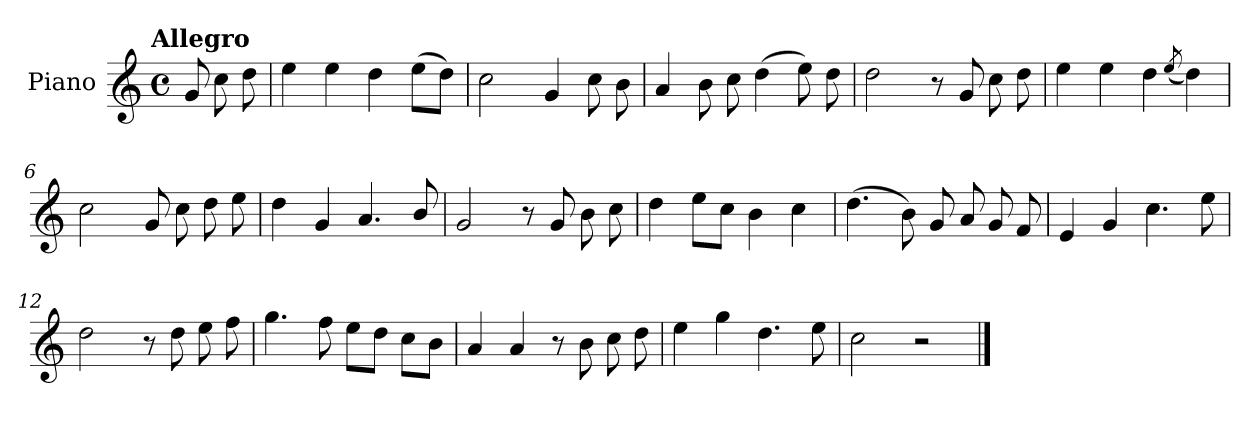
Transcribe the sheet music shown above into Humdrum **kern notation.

**kern
*part1
*staff1
*I"Piano
*I'Pno.
*clefG2
*k[]
!!LO:TX:omd:t=Allegro
*M4/4
*met(c)
*MM144
=
8g/
8cc\
8dd\
=1
4ee\
4ee\
4dd\
(>8ee\L
8dd\J)
=2
2cc\
4g/
8cc\
8b\
=3
4a/
8b\
8cc\
(>4dd\
8ee\)
8dd\
!!LO:LB:g=z
=4
2dd\
8r
8g/
8cc\
8dd\
=5
4ee\
4ee\
4dd\
(<8qee/
4dd\)
=6
2cc\
8g/
8cc\
8dd\
8ee\
=7
4dd\
4g/
4.a/
8b/
!!LO:LB:g=z
=8
2g/
8r
8g/
8b\
8cc\
=9
4dd\
8ee\L
8cc\J
4b\
4cc\
=10
(>4.dd\
8b\)
8g/
8a/
8g/
8f/
=11
4e/
4g/
4.cc\
8ee\
=12
2dd\
8r
8dd\
8ee\
8ff\
!!LO:LB:g=z
=13
4.gg\
8ff\
8ee\L
8dd\J
8cc\L
8b\J
=14
4a/
4a/
8r
8b\
8cc\
8dd\
=15
4ee\
4gg\
4.dd\
8ee\
=16
2cc\
2r
==
*-
